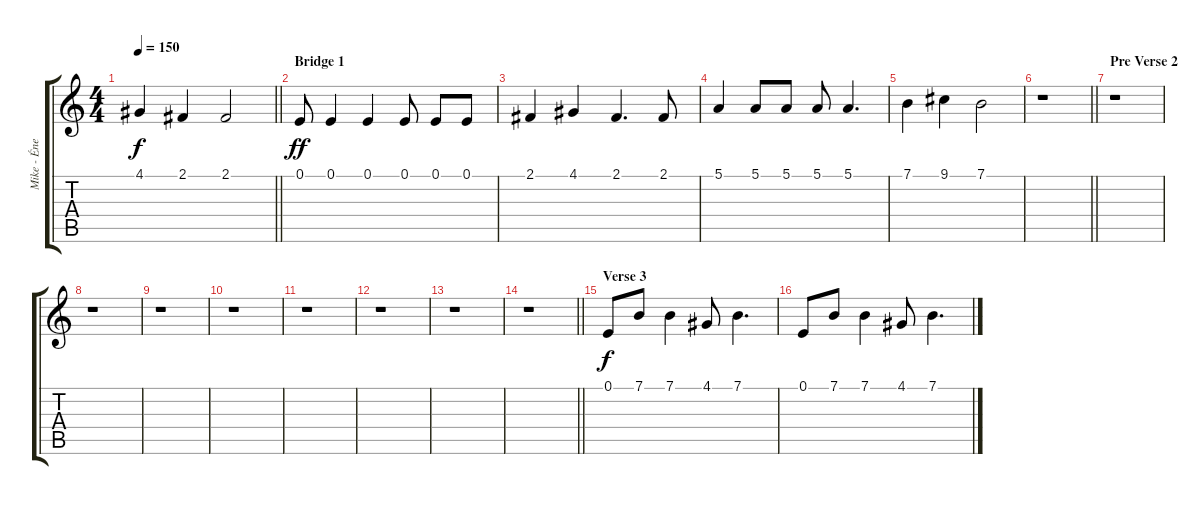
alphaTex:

\track ("Mike - Ének" "Mike - Éne") {instrument trumpet}
\staff {score tabs}
\tuning (E4 B3 G3 D3 A2 E2) {hide}
\ts (4 4)
\tempo 150
\clef g2
\barLineRight lightlight
\ks c
4.1.4{dy f} 2.1.4 2.1.2 |
\section ("" "Bridge 1")
0.1.8{dy ff} 0.1.4 0.1.4 0.1.8 0.1.8 0.1.8 |
2.1.4 4.1.4 2.1.4{d} 2.1.8 |
5.1.4 5.1.8 5.1.8 5.1.8 5.1.4{d} |
7.1.4 9.1.4 7.1.2 |
\barLineRight lightlight
r.1 |
\section ("" "Pre Verse 2")
r.1 |
r.1 |
r.1 |
r.1 |
r.1 |
r.1 |
r.1 |
\barLineRight lightlight
r.1 |
\section ("" "Verse 3")
0.1.8{dy f} 7.1.8 7.1.4 4.1.8 7.1.4{d} |
0.1.8 7.1.8 7.1.4 4.1.8 7.1.4{d}
